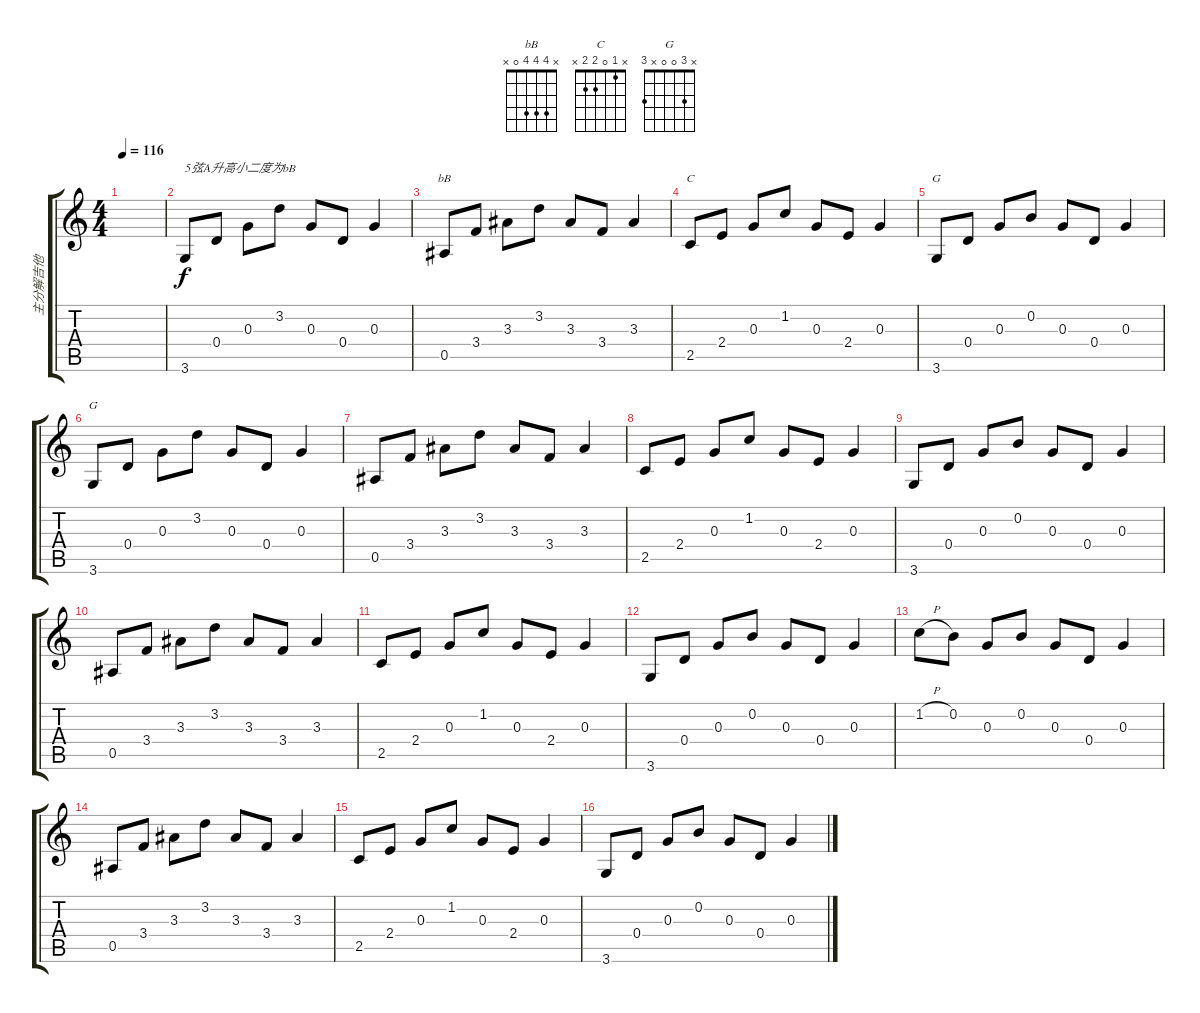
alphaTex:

\track ("主分解吉他" "主分解吉他") {instrument acousticguitarsteel}
\staff {score tabs}
\tuning (E4 B3 G3 D3 Bb2 E2) {hide}
\chord ("bB" x 4 4 4 0 x)
\chord ("C" x 1 0 2 2 x)
\chord ("G" x 0 0 0 x 3)
\chord ("G" x 3 0 0 x 3)
\ts (4 4)
\tempo 116
\clef g2
\ks c
|
3.6.8{txt "5弦A升高小二度为bB"} 0.4.8 0.3.8 3.2.8 0.3.8 0.4.8 0.3.4 |
0.5.8{ch "bB"} 3.4.8 3.3.8 3.2.8 3.3.8 3.4.8 3.3.4 |
2.5.8{ch "C"} 2.4.8 0.3.8 1.2.8 0.3.8 2.4.8 0.3.4 |
3.6.8{ch "G"} 0.4.8 0.3.8 0.2.8 0.3.8 0.4.8 0.3.4 |
3.6.8{ch "G"} 0.4.8 0.3.8 3.2.8 0.3.8 0.4.8 0.3.4 |
0.5.8 3.4.8 3.3.8 3.2.8 3.3.8 3.4.8 3.3.4 |
2.5.8 2.4.8 0.3.8 1.2.8 0.3.8 2.4.8 0.3.4 |
3.6.8 0.4.8 0.3.8 0.2.8 0.3.8 0.4.8 0.3.4 |
0.5.8 3.4.8 3.3.8 3.2.8 3.3.8 3.4.8 3.3.4 |
2.5.8 2.4.8 0.3.8 1.2.8 0.3.8 2.4.8 0.3.4 |
3.6.8 0.4.8 0.3.8 0.2.8 0.3.8 0.4.8 0.3.4 |
1.2{h}.8 0.2.8 0.3.8 0.2.8 0.3.8 0.4.8 0.3.4 |
0.5.8 3.4.8 3.3.8 3.2.8 3.3.8 3.4.8 3.3.4 |
2.5.8 2.4.8 0.3.8 1.2.8 0.3.8 2.4.8 0.3.4 |
3.6.8 0.4.8 0.3.8 0.2.8 0.3.8 0.4.8 0.3.4
